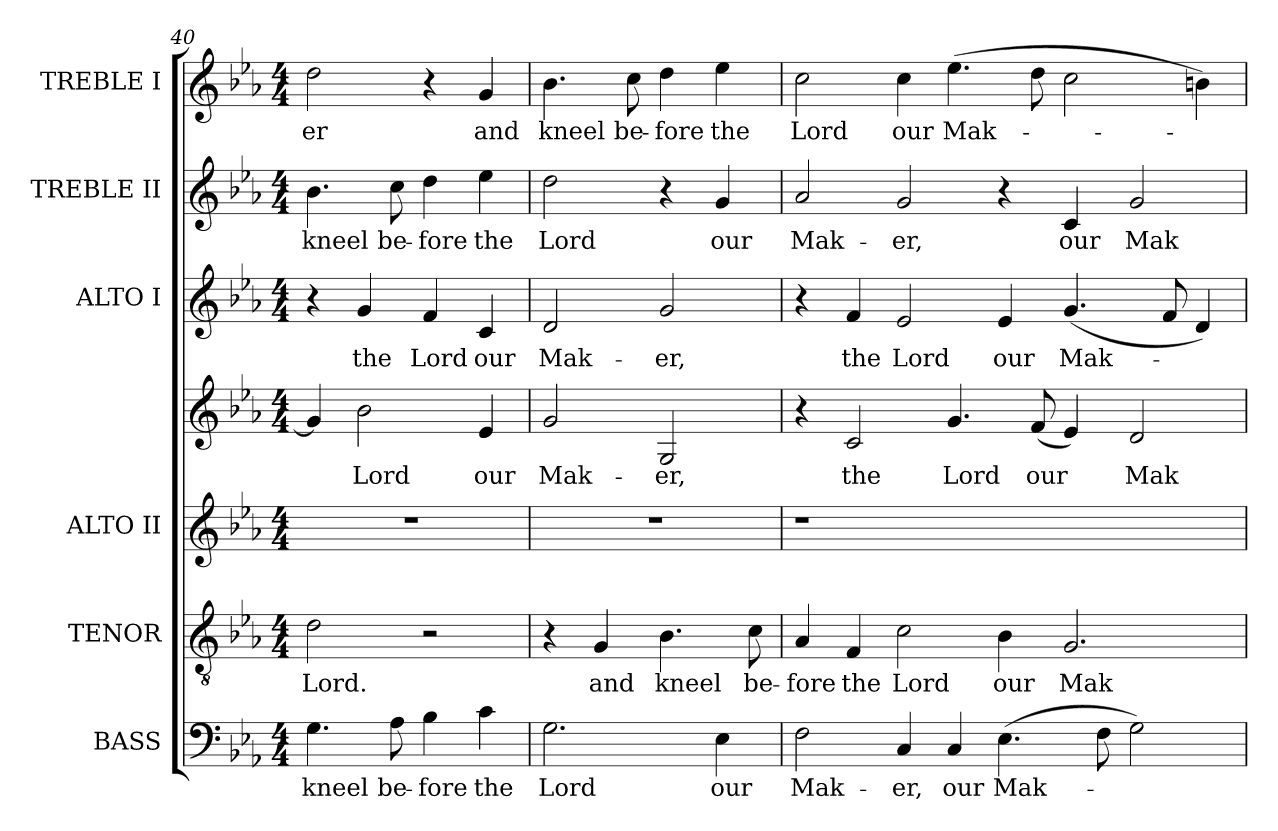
**kern	**text	**kern	**text	**kern	**kern	**text	**kern	**text	**kern	**text	**kern	**text
*part6	*part6	*part5	*part5	*part4	*part4	*part4	*part3	*part3	*part2	*part2	*part1	*part1
*staff7	*staff7	*staff6	*staff6	*staff5	*staff4	*staff4	*staff3	*staff3	*staff2	*staff2	*staff1	*staff1
*I"BASS	*	*I"TENOR	*	*I"ALTO II	*	*	*I"ALTO I	*	*I"TREBLE II	*	*I"TREBLE I	*
*I'B.	*	*I'T.	*	*I'A.2	*	*	*I'A.1	*	*	*	*	*
!!LO:LB:g=z
*clefF4	*	*clefGv2	*	*clefG2	*clefG2	*	*clefG2	*	*clefG2	*	*clefG2	*
*	*	*ITrd7c12	*	*	*	*	*	*	*	*	*	*
*k[b-e-a-]	*	*k[b-e-a-]	*	*k[b-e-a-]	*k[b-e-a-]	*	*k[b-e-a-]	*	*k[b-e-a-]	*	*k[b-e-a-]	*
*E-:	*	*E-:	*	*E-:	*E-:	*	*E-:	*	*E-:	*	*E-:	*
*M4/4	*	*M4/4	*	*M4/4	*M4/4	*	*M4/4	*	*M4/4	*	*M4/4	*
=40	=40	=40	=40	=40	=40	=40	=40	=40	=40	=40	=40	=40
!	!LO:LY:b:color=#000000	!	!	!	!	!	!	!	!	!	!	!
!	!	!	!LO:LY:b:color=#000000	!	!	!	!	!	!	!	!	!
!	!	!	!	!	!	!	!	!	!	!LO:LY:b:color=#000000	!	!
!	!	!	!	!	!	!	!	!	!	!	!	!LO:LY:b:color=#000000
4.Gi\	kneel	2Di\	Lord.	1r	4gi/]	.	4r	.	4.b-i\	kneel	2ddi\	-er
!	!	!	!	!	!	!LO:LY:b:color=#000000	!	!	!	!	!	!
!	!	!	!	!	!	!	!	!LO:LY:b:color=#000000	!	!	!	!
.	.	.	.	.	2b-i\	Lord	4gi/	the	.	.	.	.
!	!LO:LY:b:color=#000000	!	!	!	!	!	!	!	!	!	!	!
!	!	!	!	!	!	!	!	!	!	!LO:LY:b:color=#000000	!	!
8A-i\	be-	.	.	.	.	.	.	.	8cci\	be-	.	.
!	!LO:LY:b:color=#000000	!	!	!	!	!	!	!	!	!	!	!
!	!	!	!	!	!	!	!	!LO:LY:b:color=#000000	!	!	!	!
!	!	!	!	!	!	!	!	!	!	!LO:LY:b:color=#000000	!	!
4B-i\	-fore	2r	.	.	.	.	4fi/	Lord	4ddi\	-fore	4r	.
!	!LO:LY:b:color=#000000	!	!	!	!	!	!	!	!	!	!	!
!	!	!	!	!	!	!LO:LY:b:color=#000000	!	!	!	!	!	!
!	!	!	!	!	!	!	!	!LO:LY:b:color=#000000	!	!	!	!
!	!	!	!	!	!	!	!	!	!	!LO:LY:b:color=#000000	!	!
!	!	!	!	!	!	!	!	!	!	!	!	!LO:LY:b:color=#000000
4ci\	the	.	.	.	4e-i/	our	4ci/	our	4ee-i\	the	4gi/	and
=41	=41	=41	=41	=41	=41	=41	=41	=41	=41	=41	=41	=41
!	!LO:LY:b:color=#000000	!	!	!	!	!	!	!	!	!	!	!
!	!	!	!	!	!	!LO:LY:b:color=#000000	!	!	!	!	!	!
!	!	!	!	!	!	!	!	!LO:LY:b:color=#000000	!	!	!	!
!	!	!	!	!	!	!	!	!	!	!LO:LY:b:color=#000000	!	!
!	!	!	!	!	!	!	!	!	!	!	!	!LO:LY:b:color=#000000
2.Gi\	Lord	4r	.	1r	2gi/	Mak-	2di/	Mak-	2ddi\	Lord	4.b-i\	kneel
!	!	!	!LO:LY:b:color=#000000	!	!	!	!	!	!	!	!	!
.	.	4GGi/	and	.	.	.	.	.	.	.	.	.
!	!	!	!	!	!	!	!	!	!	!	!	!LO:LY:b:color=#000000
.	.	.	.	.	.	.	.	.	.	.	8cci\	be-
!	!	!	!LO:LY:b:color=#000000	!	!	!	!	!	!	!	!	!
!	!	!	!	!	!	!LO:LY:b:color=#000000	!	!	!	!	!	!
!	!	!	!	!	!	!	!	!LO:LY:b:color=#000000	!	!	!	!
!	!	!	!	!	!	!	!	!	!	!	!	!LO:LY:b:color=#000000
.	.	4.BB-i\	kneel	.	2Gi/	-er,	2gi/	-er,	4r	.	4ddi\	-fore
!	!LO:LY:b:color=#000000	!	!	!	!	!	!	!	!	!	!	!
!	!	!	!	!	!	!	!	!	!	!LO:LY:b:color=#000000	!	!
!	!	!	!	!	!	!	!	!	!	!	!	!LO:LY:b:color=#000000
4E-i\	our	.	.	.	.	.	.	.	4gi/	our	4ee-i\	the
!	!	!	!LO:LY:b:color=#000000	!	!	!	!	!	!	!	!	!
.	.	8Ci\	be-	.	.	.	.	.	.	.	.	.
=42	=42	=42	=42	=42	=42	=42	=42	=42	=42	=42	=42	=42
!	!LO:LY:b:color=#000000	!	!	!	!	!	!	!	!	!	!	!
!	!	!	!LO:LY:b:color=#000000	!LO:N:vis=1	!	!	!	!	!	!	!	!
!	!	!	!	!	!	!	!	!	!	!LO:LY:b:color=#000000	!	!
!	!	!	!	!	!	!	!	!	!	!	!	!LO:LY:b:color=#000000
2Fi\	Mak-	4AA-i/	-fore	0r	4r	.	4r	.	2a-i/	Mak-	2cci\	Lord
!	!	!	!LO:LY:b:color=#000000	!	!	!	!	!	!	!	!	!
!	!	!	!	!	!	!LO:LY:b:color=#000000	!	!	!	!	!	!
!	!	!	!	!	!	!	!	!LO:LY:b:color=#000000	!	!	!	!
.	.	4FFi/	the	.	2ci/	the	4fi/	the	.	.	.	.
!	!LO:LY:b:color=#000000	!	!	!	!	!	!	!	!	!	!	!
!	!	!	!LO:LY:b:color=#000000	!	!	!	!	!	!	!	!	!
!	!	!	!	!	!	!	!	!LO:LY:b:color=#000000	!	!	!	!
!	!	!	!	!	!	!	!	!	!	!LO:LY:b:color=#000000	!	!
!	!	!	!	!	!	!	!	!	!	!	!	!LO:LY:b:color=#000000
4Ci/	-er,	2Ci\	Lord	.	.	.	2e-i/	Lord	2gi/	-er,	4cci\	our
!	!LO:LY:b:color=#000000	!	!	!	!	!	!	!	!	!	!	!
!	!	!	!	!	!	!LO:LY:b:color=#000000	!	!	!	!	!	!
!	!	!	!	!	!	!	!	!	!	!	!	!LO:LY:b:color=#000000
4Ci/	our	.	.	.	4.gi/	Lord	.	.	.	.	(4.ee-i\	Mak-
!	!LO:LY:b:color=#000000	!	!	!	!	!	!	!	!	!	!	!
!	!	!	!LO:LY:b:color=#000000	!	!	!	!	!	!	!	!	!
!	!	!	!	!	!	!	!	!LO:LY:b:color=#000000	!	!	!	!
(4.E-i\	Mak-	4BB-i\	our	.	.	.	4e-i/	our	4r	.	.	.
!	!	!	!	!	!	!LO:LY:b:color=#000000	!	!	!	!	!	!
.	.	.	.	.	(8fi/	our	.	.	.	.	8ddi\	.
!	!	!	!LO:LY:b:color=#000000	!	!	!	!	!	!	!	!	!
!	!	!	!	!	!	!	!	!LO:LY:b:color=#000000	!	!	!	!
!	!	!	!	!	!	!	!	!	!	!LO:LY:b:color=#000000	!	!
.	.	2.GGi/	Mak-	.	4e-i/)	.	(4.gi/	Mak-	4ci/	our	2cci\	.
8Fi\	.	.	.	.	.	.	.	.	.	.	.	.
!	!	!	!	!	!	!LO:LY:b:color=#000000	!	!	!	!	!	!
!	!	!	!	!	!	!	!	!	!	!LO:LY:b:color=#000000	!	!
2Gi\)	.	.	.	.	2di/	Mak-	.	.	2gi/	Mak	.	.
.	.	.	.	.	.	.	8fi/	.	.	.	.	.
.	.	.	.	.	.	.	4di/)	.	.	.	4bni\)	.
=	=	=	=	=	=	=	=	=	=	=	=	=
*-	*-	*-	*-	*-	*-	*-	*-	*-	*-	*-	*-	*-
